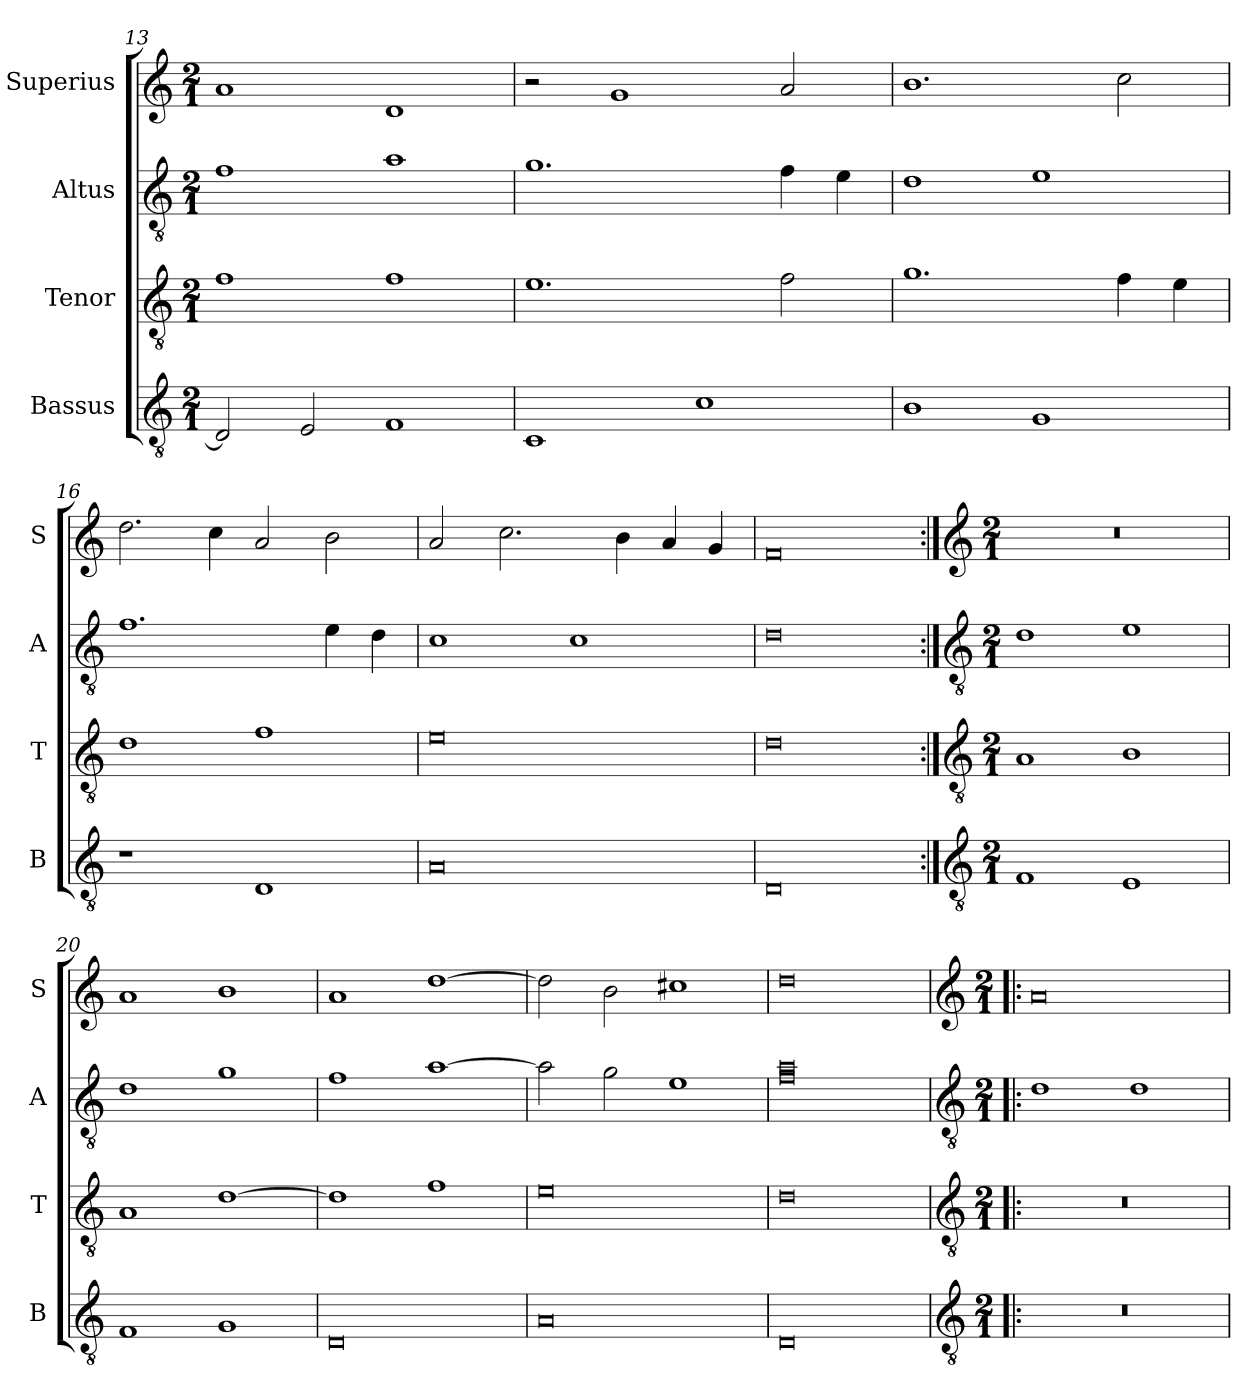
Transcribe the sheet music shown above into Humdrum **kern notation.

**kern	**kern	**kern	**kern
*part4	*part3	*part2	*part1
*staff4	*staff3	*staff2	*staff1
*I"Bassus	*I"Tenor	*I"Altus	*I"Superius
*I'B	*I'T	*I'A	*I'S
*clefGv2	*clefGv2	*clefGv2	*clefG2
*k[]	*k[]	*k[]	*k[]
*M2/1	*M2/1	*M2/1	*M2/1
=13	=13	=13	=13
2D]	1f	1f	1a
2E	.	.	.
1F	1f	1a	1d
=14	=14	=14	=14
1C	1.e	1.g	2r
.	.	.	1g
1c	.	.	.
.	2f	4f	2a
.	.	4e	.
=15	=15	=15	=15
1B	1.g	1d	1.b
1G	.	1e	.
.	4f	.	2cc
.	4e	.	.
=16	=16	=16	=16
1r	1d	1.f	2.dd
.	.	.	4cc
1D	1f	.	2a
.	.	4e	2b
.	.	4d	.
=17	=17	=17	=17
0A	0e	1c	2a
.	.	.	2.cc
.	.	1c	.
.	.	.	4b
.	.	.	4a
.	.	.	4g
=18	=18	=18	=18
0D	0d	0d	0f
!!LO:LB:g=z
=19:|!	=19:|!	=19:|!	=19:|!
*clefGv2	*clefGv2	*clefGv2	*clefG2
*k[]	*k[]	*k[]	*k[]
*M2/1	*M2/1	*M2/1	*M2/1
1F	1A	1d	0r
1E	1B	1e	.
=20	=20	=20	=20
1F	1A	1d	1a
1G	[1d	1g	1b
=21	=21	=21	=21
0D	1d]	1f	1a
.	1f	[1a	[1dd
=22	=22	=22	=22
0A	0e	2a]	2dd]
.	.	2g	2b
.	.	1e	1cc#X
=23	=23	=23	=23
0D	0d	0f 0a	0dd
!!LO:LB:g=z
=24!|:	=24!|:	=24!|:	=24!|:
*clefGv2	*clefGv2	*clefGv2	*clefG2
*k[]	*k[]	*k[]	*k[]
*M2/1	*M2/1	*M2/1	*M2/1
0r	0r	1d	0a
.	.	1d	.
=	=	=	=
*-	*-	*-	*-
